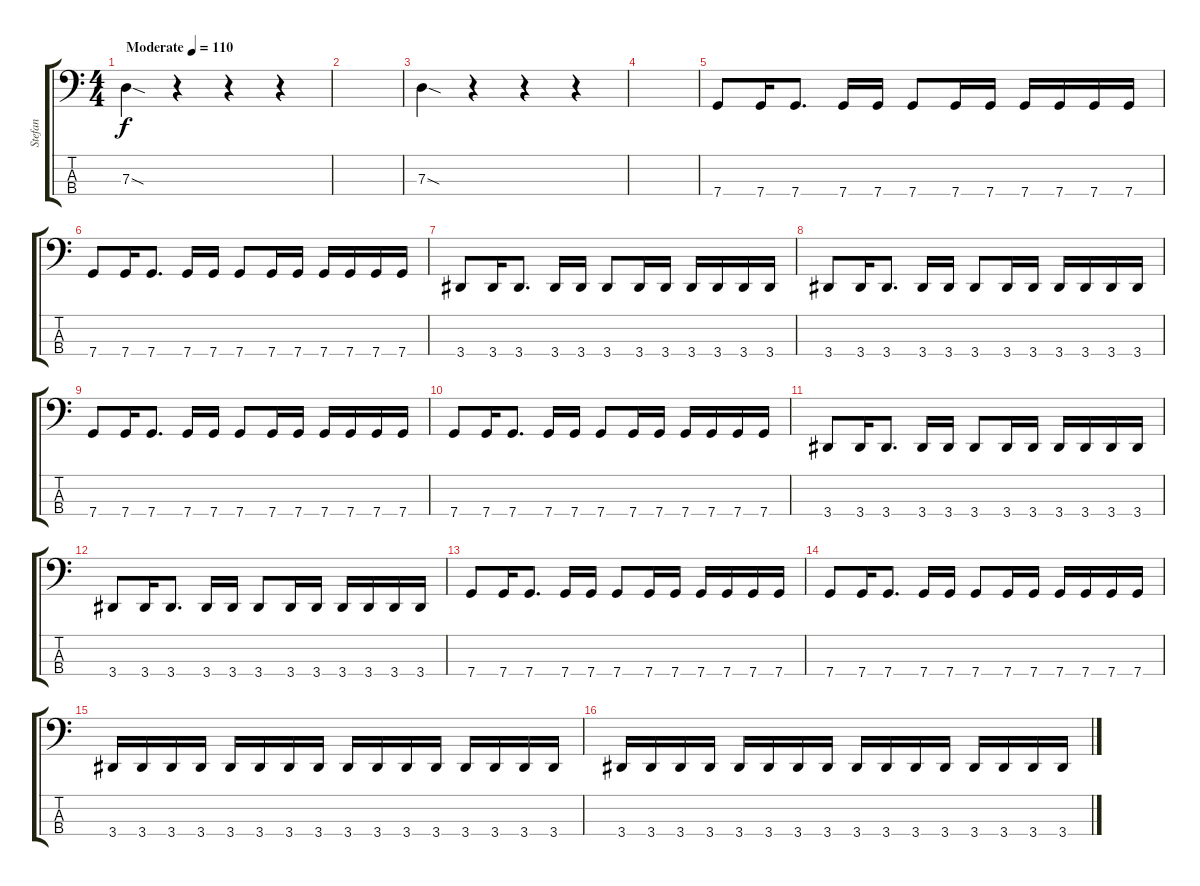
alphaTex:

\track ("Stefan" "Stefan") {instrument electricbasspick}
\staff {score tabs}
\tuning (F2 C2 G1 C1) {hide}
\ts (4 4)
\tempo (110 "Moderate")
\clef f4
\ks c
7.3{sod}.4{dy f instrument electricbasspick} r.4 r.4 r.4 |
|
7.3{sod}.4 r.4 r.4 r.4 |
|
7.4.8 7.4.16 7.4.8{d} 7.4.16 7.4.16 7.4.8 7.4.16 7.4.16 7.4.16 7.4.16 7.4.16 7.4.16 |
7.4.8 7.4.16 7.4.8{d} 7.4.16 7.4.16 7.4.8 7.4.16 7.4.16 7.4.16 7.4.16 7.4.16 7.4.16 |
3.4.8 3.4.16 3.4.8{d} 3.4.16 3.4.16 3.4.8 3.4.16 3.4.16 3.4.16 3.4.16 3.4.16 3.4.16 |
3.4.8 3.4.16 3.4.8{d} 3.4.16 3.4.16 3.4.8 3.4.16 3.4.16 3.4.16 3.4.16 3.4.16 3.4.16 |
7.4.8 7.4.16 7.4.8{d} 7.4.16 7.4.16 7.4.8 7.4.16 7.4.16 7.4.16 7.4.16 7.4.16 7.4.16 |
7.4.8 7.4.16 7.4.8{d} 7.4.16 7.4.16 7.4.8 7.4.16 7.4.16 7.4.16 7.4.16 7.4.16 7.4.16 |
3.4.8 3.4.16 3.4.8{d} 3.4.16 3.4.16 3.4.8 3.4.16 3.4.16 3.4.16 3.4.16 3.4.16 3.4.16 |
3.4.8 3.4.16 3.4.8{d} 3.4.16 3.4.16 3.4.8 3.4.16 3.4.16 3.4.16 3.4.16 3.4.16 3.4.16 |
7.4.8 7.4.16 7.4.8{d} 7.4.16 7.4.16 7.4.8 7.4.16 7.4.16 7.4.16 7.4.16 7.4.16 7.4.16 |
7.4.8 7.4.16 7.4.8{d} 7.4.16 7.4.16 7.4.8 7.4.16 7.4.16 7.4.16 7.4.16 7.4.16 7.4.16 |
3.4.16 3.4.16 3.4.16 3.4.16 3.4.16 3.4.16 3.4.16 3.4.16 3.4.16 3.4.16 3.4.16 3.4.16 3.4.16 3.4.16 3.4.16 3.4.16 |
3.4.16 3.4.16 3.4.16 3.4.16 3.4.16 3.4.16 3.4.16 3.4.16 3.4.16 3.4.16 3.4.16 3.4.16 3.4.16 3.4.16 3.4.16 3.4.16
